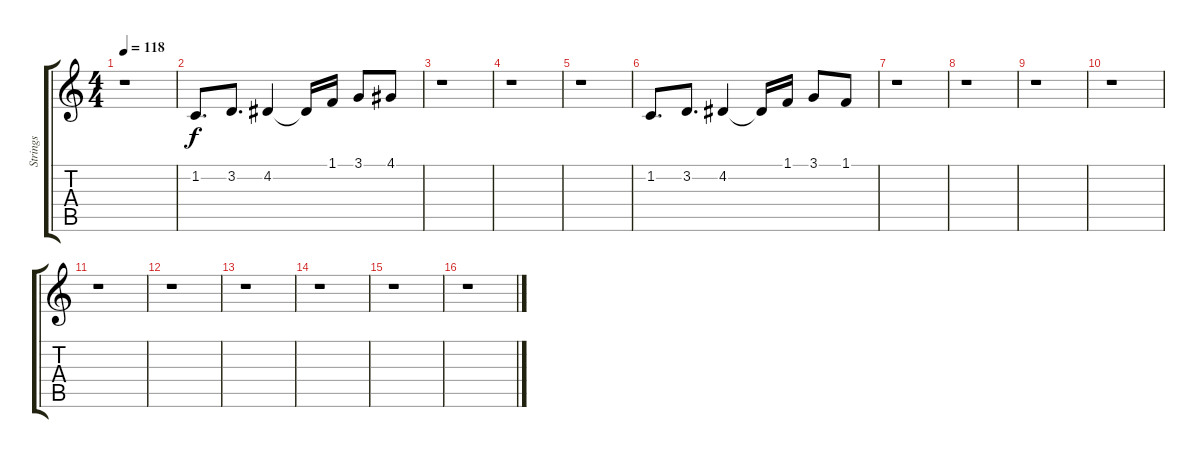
\track ("Strings" "Strings") {instrument stringensemble1}
\staff {score tabs}
\tuning (E4 B3 G3 D3 A2 E2) {hide}
\ts (4 4)
\tempo 118
\clef g2
\ks c
r.1{dy f} |
1.2.8{d} 3.2.8{d} 4.2.4 4.2{t}.16 1.1.16 3.1.8 4.1.8 |
r.1 |
r.1 |
r.1 |
1.2.8{d} 3.2.8{d} 4.2.4 4.2{t}.16 1.1.16 3.1.8 1.1.8 |
r.1 |
r.1 |
r.1 |
r.1 |
r.1 |
r.1 |
r.1 |
r.1 |
r.1 |
r.1
